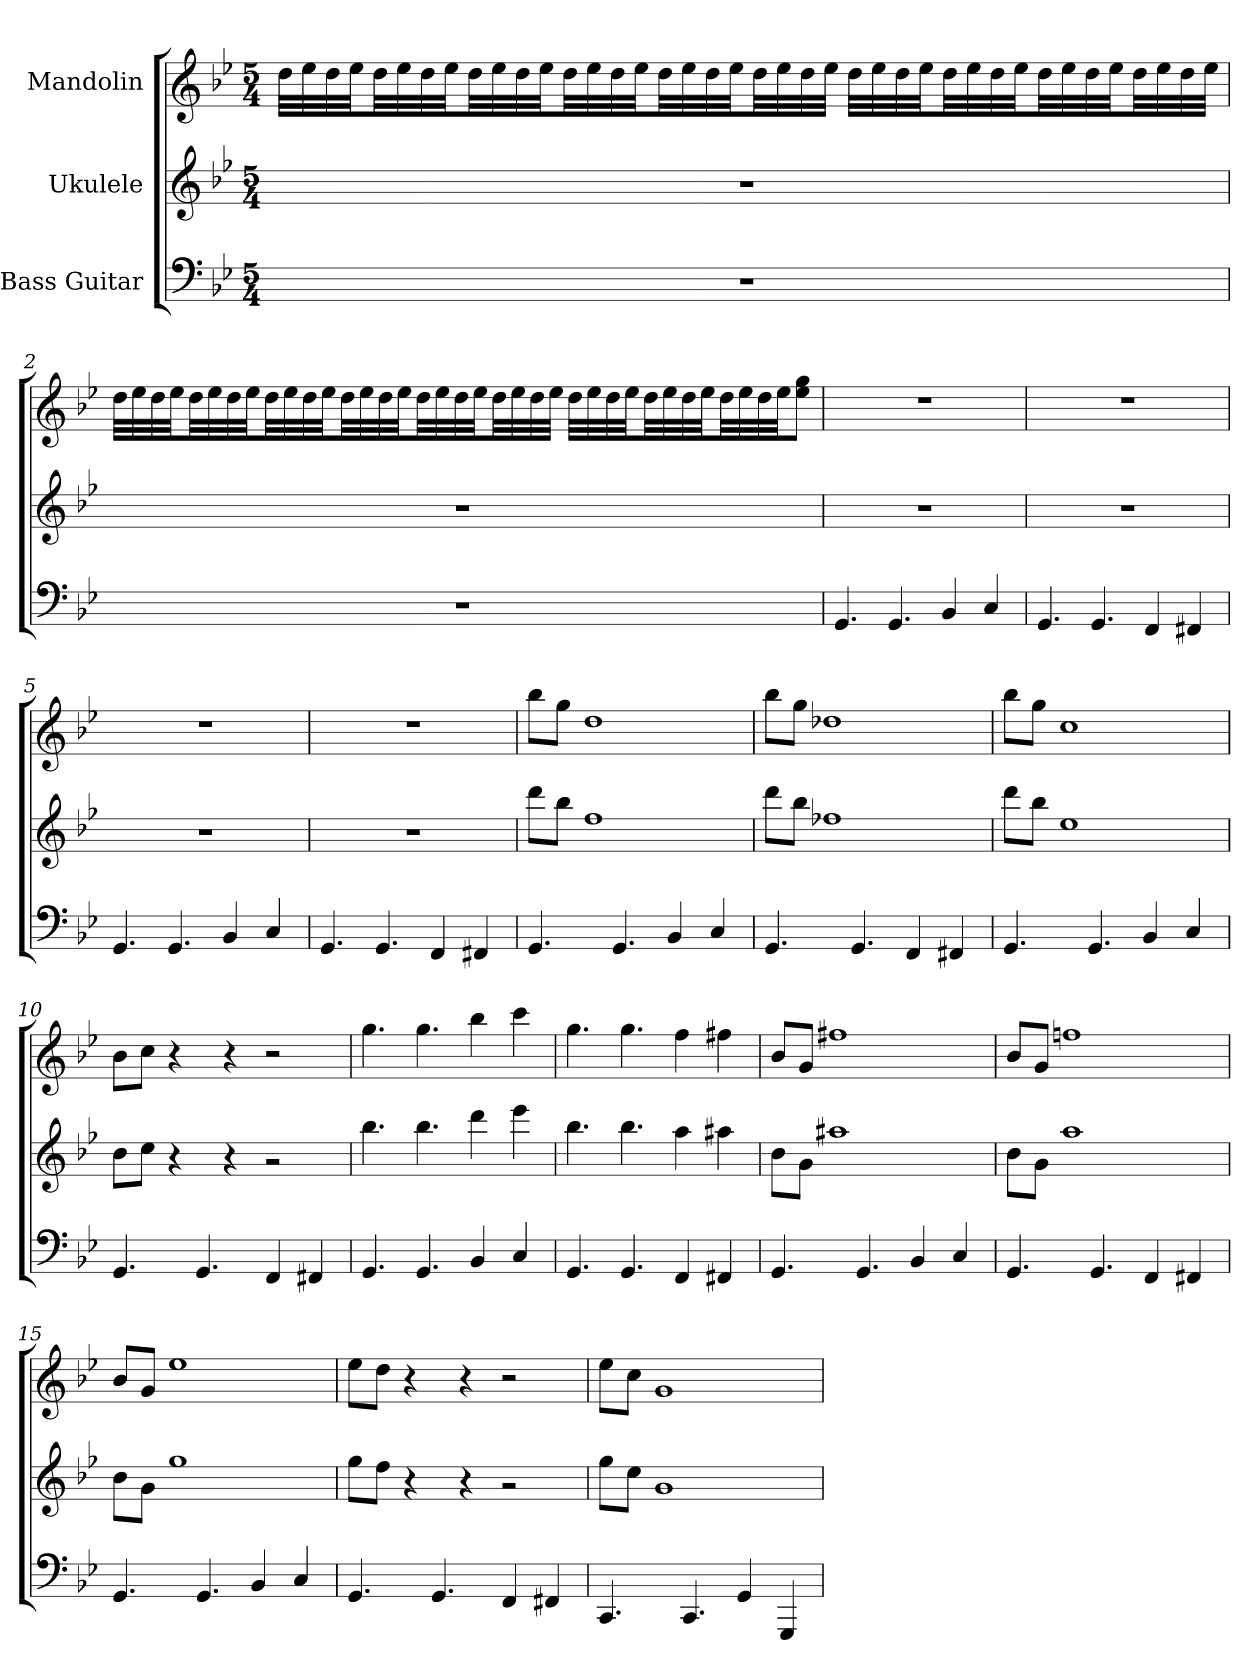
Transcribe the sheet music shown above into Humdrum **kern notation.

**kern	**kern	**kern
*part3	*part2	*part1
*staff3	*staff2	*staff1
*I"Bass Guitar	*I"Ukulele	*I"Mandolin
!!LO:PB:g=z
*stria4	*stria4	*
*	*	*clefG2
*k[b-e-]	*k[b-e-]	*k[b-e-]
*g:	*g:	*g:
*M5/4	*M5/4	*M5/4
=1	=1	=1
!LO:N:vis=1	!LO:N:vis=1	!
4%5r	4%5r	32ddi\LLL
.	.	32ee-i\
.	.	32ddi\
.	.	32ee-i\JJ
.	.	32ddi\LL
.	.	32ee-i\
.	.	32ddi\
.	.	32ee-i\JJ
.	.	32ddi\LL
.	.	32ee-i\
.	.	32ddi\
.	.	32ee-i\JJ
.	.	32ddi\LL
.	.	32ee-i\
.	.	32ddi\
.	.	32ee-i\JJ
.	.	32ddi\LL
.	.	32ee-i\
.	.	32ddi\
.	.	32ee-i\JJ
.	.	32ddi\LL
.	.	32ee-i\
.	.	32ddi\
.	.	32ee-i\JJJ
.	.	32ddi\LLL
.	.	32ee-i\
.	.	32ddi\
.	.	32ee-i\JJ
.	.	32ddi\LL
.	.	32ee-i\
.	.	32ddi\
.	.	32ee-i\JJ
.	.	32ddi\LL
.	.	32ee-i\
.	.	32ddi\
.	.	32ee-i\JJ
.	.	32ddi\LL
.	.	32ee-i\
.	.	32ddi\
.	.	32ee-i\JJJ
!!LO:LB:g=z
=2	=2	=2
!LO:N:vis=1	!LO:N:vis=1	!
4%5r	4%5r	32ddi\LLL
.	.	32ee-i\
.	.	32ddi\
.	.	32ee-i\JJ
.	.	32ddi\LL
.	.	32ee-i\
.	.	32ddi\
.	.	32ee-i\JJ
.	.	32ddi\LL
.	.	32ee-i\
.	.	32ddi\
.	.	32ee-i\JJ
.	.	32ddi\LL
.	.	32ee-i\
.	.	32ddi\
.	.	32ee-i\JJ
.	.	32ddi\LL
.	.	32ee-i\
.	.	32ddi\
.	.	32ee-i\JJ
.	.	32ddi\LL
.	.	32ee-i\
.	.	32ddi\
.	.	32ee-i\JJJ
.	.	32ddi\LLL
.	.	32ee-i\
.	.	32ddi\
.	.	32ee-i\JJ
.	.	32ddi\LL
.	.	32ee-i\
.	.	32ddi\
.	.	32ee-i\JJ
.	.	32ddi\LL
.	.	32ee-i\
.	.	32ddi\
.	.	32ee-i\JJ
.	.	8ee-i\ 8ggiJ
=3	=3	=3
!	!LO:N:vis=1	!LO:N:vis=1
4.GGj/	4%5r	4%5r
4.GGj/	.	.
4BB-j/	.	.
4Cj/	.	.
=4	=4	=4
!	!LO:N:vis=1	!LO:N:vis=1
4.GGj/	4%5r	4%5r
4.GGj/	.	.
4FFj/	.	.
4FF#j/	.	.
!!LO:LB:g=z
=5	=5	=5
!	!LO:N:vis=1	!LO:N:vis=1
4.GGj/	4%5r	4%5r
4.GGj/	.	.
4BB-j/	.	.
4Cj/	.	.
=6	=6	=6
!	!LO:N:vis=1	!LO:N:vis=1
4.GGj/	4%5r	4%5r
4.GGj/	.	.
4FFj/	.	.
4FF#j/	.	.
=7	=7	=7
4.GGj/	8bb-Z\L	8bb-i\L
.	8ggZ\J	8ggi\J
.	1ddZ	1ddi
4.GGj/	.	.
4BB-j/	.	.
4Cj/	.	.
=8	=8	=8
4.GGj/	8bb-Z\L	8bb-i\L
.	8ggZ\J	8ggi\J
.	1dd-Z	1dd-Xi
4.GGj/	.	.
4FFj/	.	.
4FF#j/	.	.
=9	=9	=9
4.GGj/	8bb-Z\L	8bb-i\L
.	8ggZ\J	8ggi\J
.	1ccZ	1cci
4.GGj/	.	.
4BB-j/	.	.
4Cj/	.	.
!!LO:LB:g=z
=10	=10	=10
4.GGj/	8b-Z\L	8b-i\L
.	8ccZ\J	8cci\J
.	4r	4r
4.GGj/	.	.
.	4r	4r
4FFj/	2r	2r
4FF#j/	.	.
=11	=11	=11
4.GGj/	4.ggZ\	4.ggi\
4.GGj/	4.ggZ\	4.ggi\
4BB-j/	4bb-Z\	4bb-i\
4Cj/	4cccZ\	4ccci\
=12	=12	=12
4.GGj/	4.ggZ\	4.ggi\
4.GGj/	4.ggZ\	4.ggi\
4FFj/	4ffZ\	4ffi\
4FF#j/	4ff#Z\	4ff#Xi\
=13	=13	=13
4.GGj/	8b-Z\L	8b-i/L
.	8gZ\J	8gi/J
.	1ff#Z	1ff#Xi
4.GGj/	.	.
4BB-j/	.	.
4Cj/	.	.
=14	=14	=14
4.GGj/	8b-Z\L	8b-i/L
.	8gZ\J	8gi/J
.	1ffZ	1ffni
4.GGj/	.	.
4FFj/	.	.
4FF#j/	.	.
!!LO:PB:g=z
=15	=15	=15
4.GGj/	8b-Z\L	8b-i/L
.	8gZ\J	8gi/J
.	1ee-Z	1ee-i
4.GGj/	.	.
4BB-j/	.	.
4Cj/	.	.
=16	=16	=16
4.GGj/	8ee-Z\L	8ee-i\L
.	8ddZ\J	8ddi\J
.	4r	4r
4.GGj/	.	.
.	4r	4r
4FFj/	2r	2r
4FF#j/	.	.
=17	=17	=17
4.CCj/	8ee-Z\L	8ee-i\L
.	8ccZ\J	8cci\J
.	1gZ	1gi
4.CCj/	.	.
4GGj/	.	.
4GGGj/	.	.
=	=	=
*-	*-	*-
